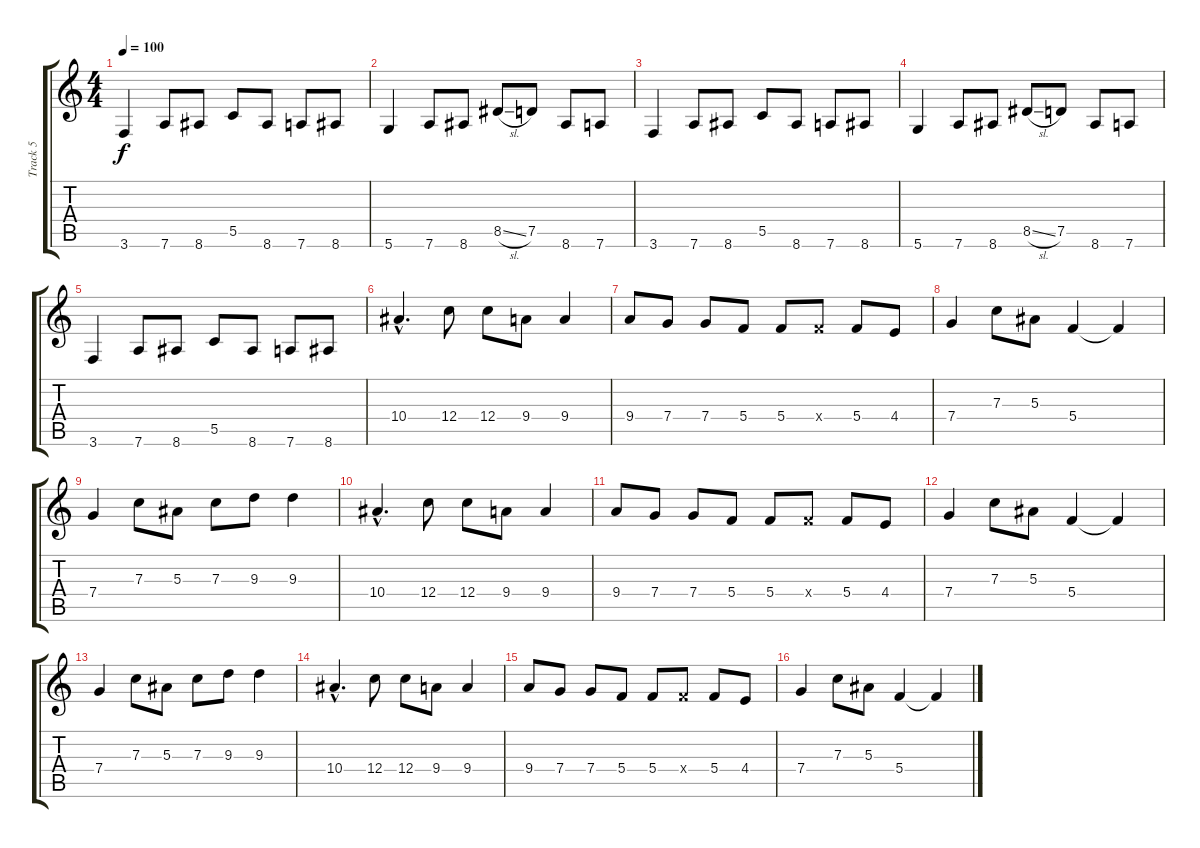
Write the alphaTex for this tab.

\track ("Track 5" "Track 5") {instrument distortionguitar}
\staff {score tabs}
\tuning (D4 A3 F3 C3 G2 D2) {hide}
\ts (4 4)
\tempo 100
\clef g2
\ks c
3.6.4{dy f} 7.6.8 8.6.8 5.5.8 8.6.8 7.6.8 8.6.8 |
5.6.4 7.6.8 8.6.8 8.5{sl}.8 7.5.8 8.6.8 7.6.8 |
3.6.4 7.6.8 8.6.8 5.5.8 8.6.8 7.6.8 8.6.8 |
5.6.4 7.6.8 8.6.8 8.5{sl}.8 7.5.8 8.6.8 7.6.8 |
3.6.4 7.6.8 8.6.8 5.5.8 8.6.8 7.6.8 8.6.8 |
10.4{hac}.4{d} 12.4.8 12.4.8 9.4.8 9.4.4 |
9.4.8 7.4.8 7.4.8 5.4.8 5.4.8 5.4{x}.8 5.4.8 4.4.8 |
7.4.4 7.3.8 5.3.8 5.4.4 5.4{t}.4 |
7.4.4 7.3.8 5.3.8 7.3.8 9.3.8 9.3.4 |
10.4{hac}.4{d} 12.4.8 12.4.8 9.4.8 9.4.4 |
9.4.8 7.4.8 7.4.8 5.4.8 5.4.8 5.4{x}.8 5.4.8 4.4.8 |
7.4.4 7.3.8 5.3.8 5.4.4 5.4{t}.4 |
7.4.4 7.3.8 5.3.8 7.3.8 9.3.8 9.3.4 |
10.4{hac}.4{d} 12.4.8 12.4.8 9.4.8 9.4.4 |
9.4.8 7.4.8 7.4.8 5.4.8 5.4.8 5.4{x}.8 5.4.8 4.4.8 |
7.4.4 7.3.8 5.3.8 5.4.4 5.4{t}.4
